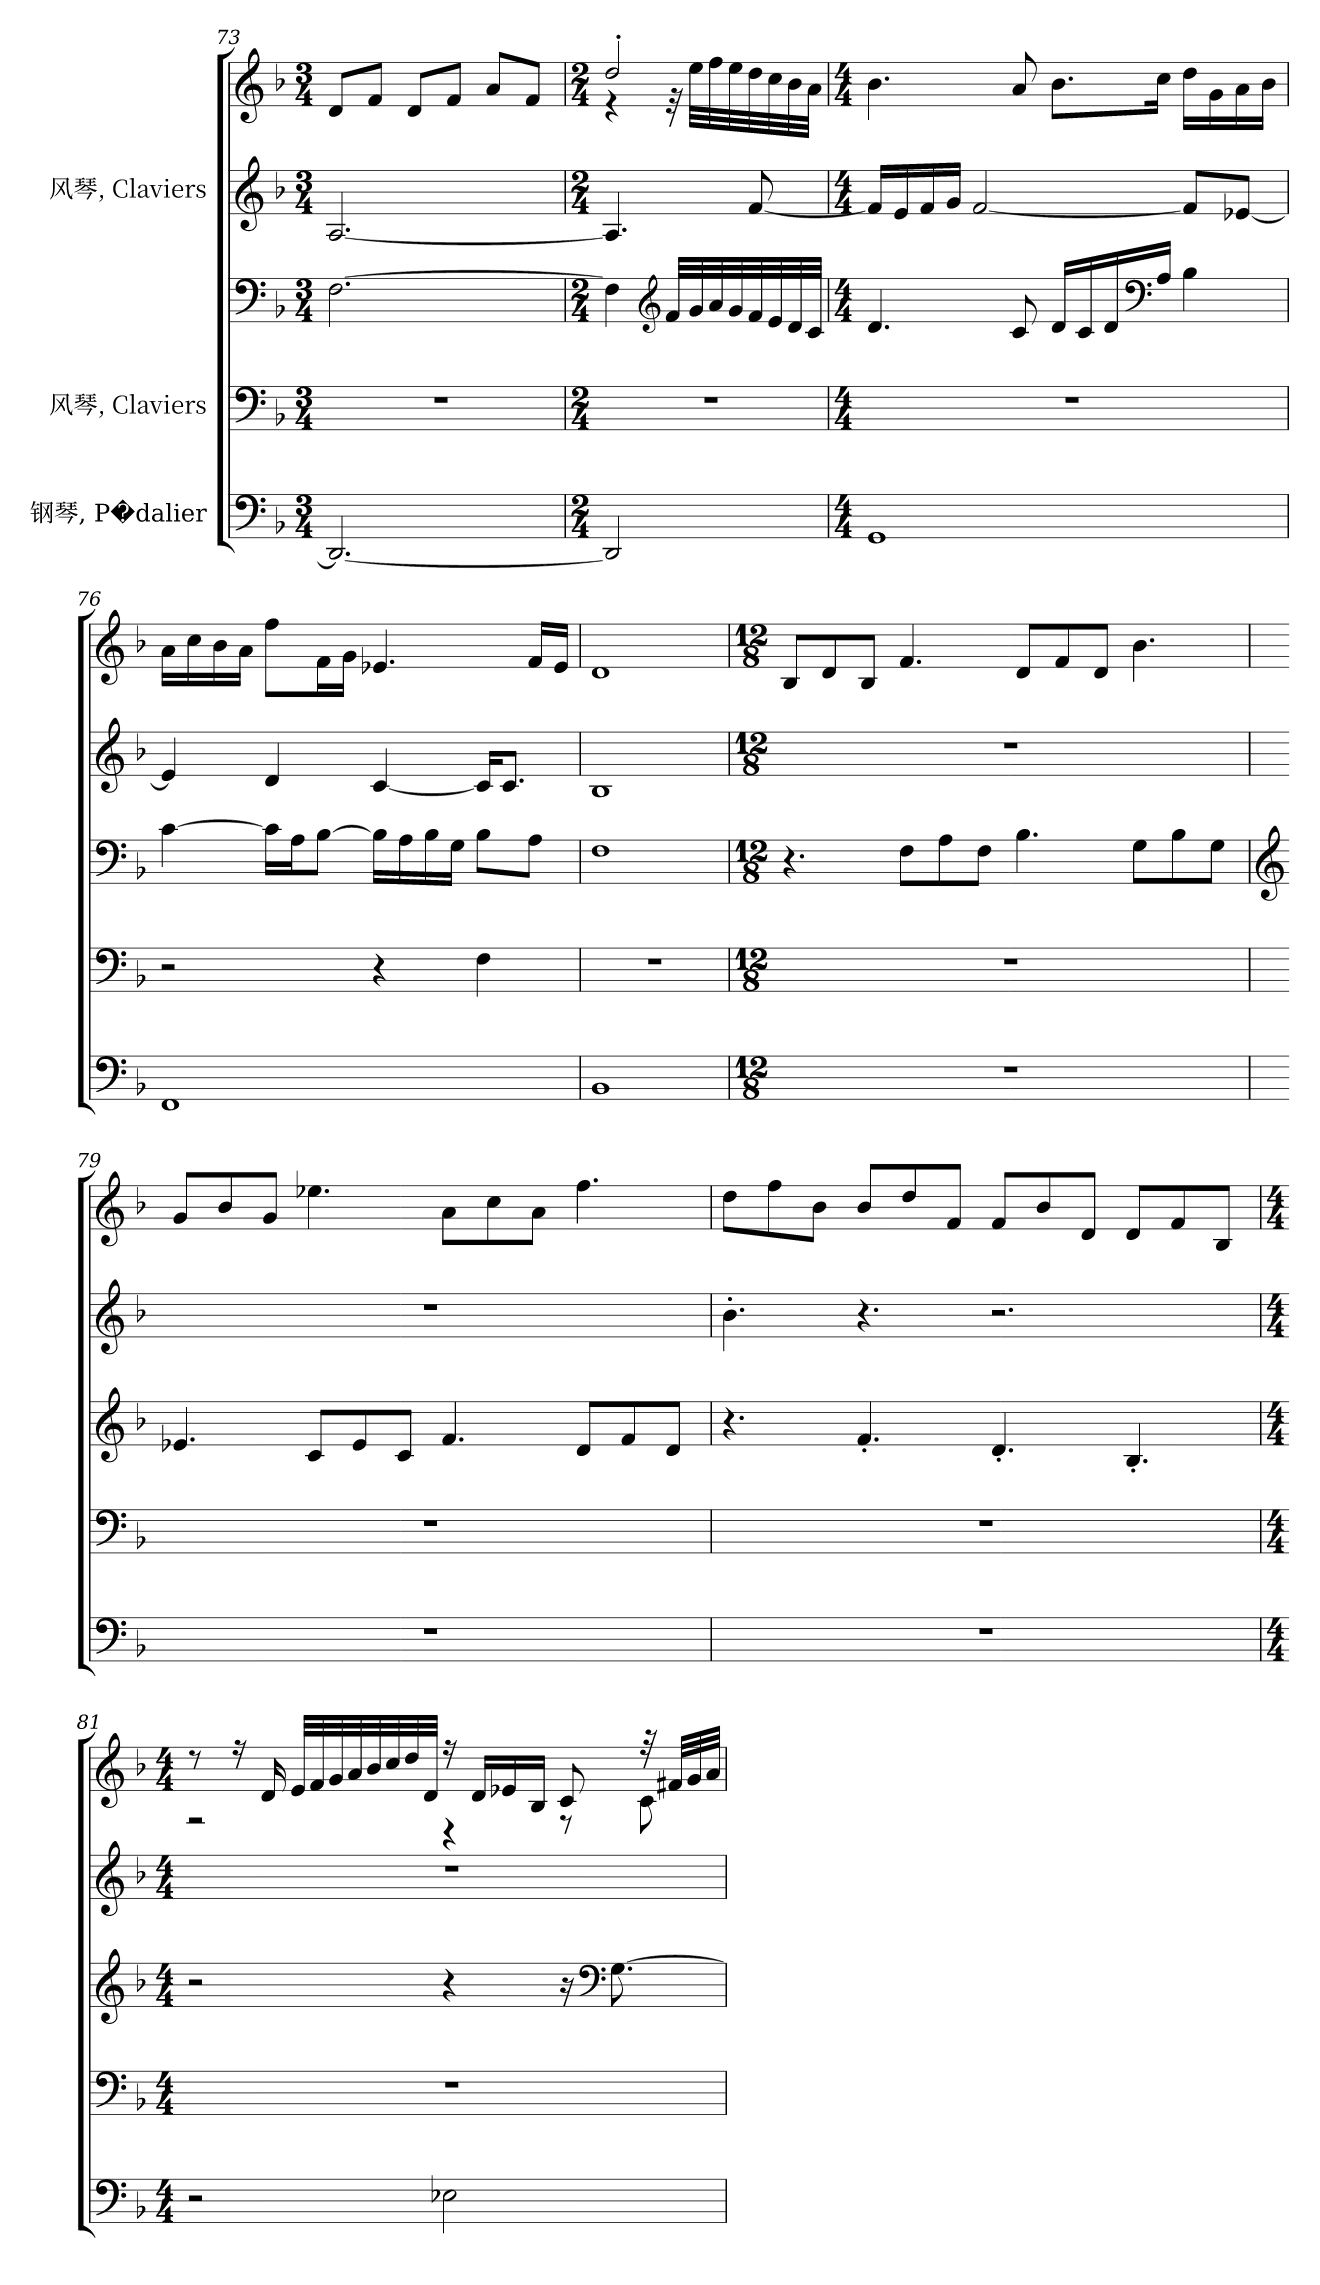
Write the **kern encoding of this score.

**kern	**kern	**kern	**kern	**kern
*part3	*part2	*part2	*part1	*part1
*staff5	*staff4	*staff3	*staff2	*staff1
*I"钢琴, P�dalier	*I"风琴, Claviers	*	*I"风琴, Claviers	*
*clefF4	*clefF4	*clefF4	*clefG2	*clefG2
*k[b-]	*k[b-]	*k[b-]	*k[b-]	*k[b-]
*M3/4	*M3/4	*M3/4	*M3/4	*M3/4
=73	=73	=73	=73	=73
2.DD/_	2.r	[2.F\	[2.A/	8d/L
.	.	.	.	8f/J
.	.	.	.	8d/L
.	.	.	.	8f/J
.	.	.	.	8a/L
.	.	.	.	8f/J
!!LO:LB:g=z
=74	=74	=74	=74	=74
*M2/4	*M2/4	*M2/4	*M2/4	*M2/4
*	*	*	*	*MM66
*	*	*	*	*^
2DD/]	2r	4F\]	4.A/]	2dd'/	4r
*	*	*clefG2	*	*	*
.	.	32f/LLL	.	.	32r
.	.	32g/	.	.	32ee\LLL
.	.	32a/	.	.	32ff\
.	.	32g/	.	.	32ee\
.	.	32f/	[8f/	.	32dd\
.	.	32e/	.	.	32cc\
.	.	32d/	.	.	32b-\
.	.	32c/JJJ	.	.	32a\JJJ
*	*	*	*	*v	*v
=75	=75	=75	=75	=75
*M4/4	*M4/4	*M4/4	*M4/4	*M4/4
1GG	1r	4.d/	16f/LL]	4.b-\
.	.	.	16e/	.
.	.	.	16f/	.
.	.	.	16g/JJ	.
.	.	.	[2f/	.
.	.	8c/	.	8a/
.	.	16d/LL	.	8.b-\L
.	.	16c/	.	.
.	.	16d/	.	.
*	*	*clefF4	*	*
.	.	16A/JJ	.	16cc\Jk
.	.	4B-\	8f/L]	16dd\LL
.	.	.	.	16g\
.	.	.	[8e-X/J	16a\
.	.	.	.	16b-\JJ
!!LO:PB:g=z
=76	=76	=76	=76	=76
1FF	2r	[4c\	4e-/]	16a\LL
.	.	.	.	16cc\
.	.	.	.	16b-\
.	.	.	.	16a\JJ
.	.	16c\LL]	4d/	8ff\L
.	.	16A\J	.	.
.	.	[8B-\J	.	16f\L
.	.	.	.	16g\JJ
.	4r	16B-\LL]	[4c/	4.e-X/
.	.	16A\	.	.
.	.	16B-\	.	.
.	.	16G\JJ	.	.
.	4F\	8B-\L	16c/KL]	.
.	.	.	8.c/J	.
.	.	8A\J	.	16f/LL
.	.	.	.	16e-/JJ
=77	=77	=77	=77	=77
1BB-	1r	1F	1B-	1d
=78	=78	=78	=78	=78
*M12/8	*M12/8	*M12/8	*M12/8	*M12/8
*	*	*	*	*MM86
1.r	1.r	4.r	1.r	8B-/L
.	.	.	.	8d/
.	.	.	.	8B-/J
.	.	8F\L	.	4.f/
.	.	8A\	.	.
.	.	8F\J	.	.
.	.	4.B-\	.	8d/L
.	.	.	.	8f/
.	.	.	.	8d/J
.	.	8G\L	.	4.b-\
.	.	8B-\	.	.
.	.	8G\J	.	.
!!LO:LB:g=z
=79	=79	=79	=79	=79
*	*	*clefG2	*	*
1.r	1.r	4.e-X/	1.r	8g/L
.	.	.	.	8b-/
.	.	.	.	8g/J
.	.	8c/L	.	4.ee-X\
.	.	8e-/	.	.
.	.	8c/J	.	.
.	.	4.f/	.	8a\L
.	.	.	.	8cc\
.	.	.	.	8a\J
.	.	8d/L	.	4.ff\
.	.	8f/	.	.
.	.	8d/J	.	.
=80	=80	=80	=80	=80
1.r	1.r	4.r	4.b-'\	8dd\L
.	.	.	.	8ff\
.	.	.	.	8b-\J
.	.	4.f'/	4.r	8b-/L
.	.	.	.	8dd/
.	.	.	.	8f/J
.	.	4.d'/	2.r	8f/L
.	.	.	.	8b-/
.	.	.	.	8d/J
.	.	4.B-'/	.	8d/L
.	.	.	.	8f/
.	.	.	.	8B-/J
!!LO:PB:g=z
=81	=81	=81	=81	=81
*M4/4	*M4/4	*M4/4	*M4/4	*M4/4
*	*	*	*	*MM66
*	*	*	*	*^
2r	1r	2r	1r	8r	2r
.	.	.	.	16r	.
.	.	.	.	16d/	.
.	.	.	.	32e/LLL	.
.	.	.	.	32f/	.
.	.	.	.	32g/	.
.	.	.	.	32a/	.
.	.	.	.	32b-/	.
.	.	.	.	32cc/	.
.	.	.	.	32dd/	.
.	.	.	.	32d/JJJ	.
2E-X\	.	4r	.	16r	4r
.	.	.	.	16d/LL	.
.	.	.	.	16e-X/	.
.	.	.	.	16B-/JJ	.
.	.	16r	.	8c/	8r
*	*	*clefF4	*	*	*
.	.	[8.G\	.	.	.
.	.	.	.	32r	8c\
.	.	.	.	32f#X/LLL	.
.	.	.	.	32g/	.
.	.	.	.	32a/JJJ	.
*	*	*	*	*v	*v
=	=	=	=	=
*-	*-	*-	*-	*-
